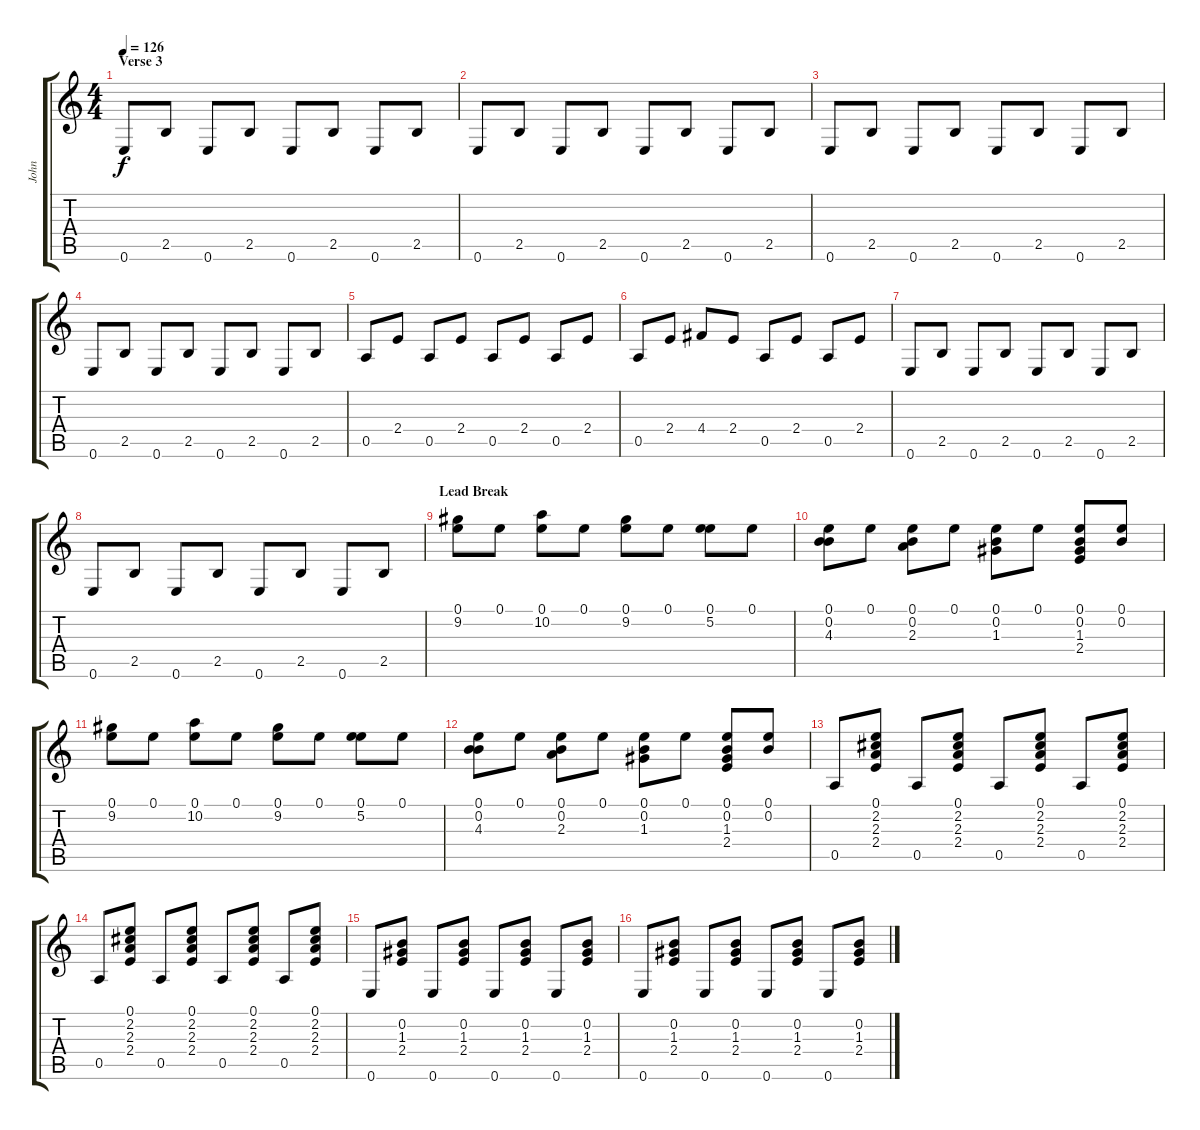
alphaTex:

\track ("John" "John") {instrument electricguitarmuted}
\staff {score tabs}
\tuning (E4 B3 G3 D3 A2 E2) {hide}
\ts (4 4)
\section ("" "Verse 3")
\tempo 126
\clef g2
\ks c
0.6.8{dy f} 2.5.8 0.6.8 2.5.8 0.6.8 2.5.8 0.6.8 2.5.8 |
0.6.8 2.5.8 0.6.8 2.5.8 0.6.8 2.5.8 0.6.8 2.5.8 |
0.6.8 2.5.8 0.6.8 2.5.8 0.6.8 2.5.8 0.6.8 2.5.8 |
0.6.8 2.5.8 0.6.8 2.5.8 0.6.8 2.5.8 0.6.8 2.5.8 |
0.5.8 2.4.8 0.5.8 2.4.8 0.5.8 2.4.8 0.5.8 2.4.8 |
0.5.8 2.4.8 4.4.8 2.4.8 0.5.8 2.4.8 0.5.8 2.4.8 |
0.6.8 2.5.8 0.6.8 2.5.8 0.6.8 2.5.8 0.6.8 2.5.8 |
0.6.8 2.5.8 0.6.8 2.5.8 0.6.8 2.5.8 0.6.8 2.5.8 |
\section ("" "Lead Break")
(0.1 9.2).8{volume 16 instrument overdrivenguitar} 0.1.8 (0.1 10.2).8 0.1.8 (0.1 9.2).8 0.1.8 (0.1 5.2).8 0.1.8 |
(0.1 0.2 4.3).8 0.1.8 (0.1 0.2 2.3).8 0.1.8 (0.1 0.2 1.3).8 0.1.8 (0.1 0.2 1.3 2.4).8 (0.1 0.2).8 |
(0.1 9.2).8 0.1.8 (0.1 10.2).8 0.1.8 (0.1 9.2).8 0.1.8 (0.1 5.2).8 0.1.8 |
(0.1 0.2 4.3).8 0.1.8 (0.1 0.2 2.3).8 0.1.8 (0.1 0.2 1.3).8 0.1.8 (0.1 0.2 1.3 2.4).8 (0.1 0.2).8 |
0.5.8 (0.1 2.2 2.3 2.4).8 0.5.8 (0.1 2.2 2.3 2.4).8 0.5.8 (0.1 2.2 2.3 2.4).8 0.5.8 (0.1 2.2 2.3 2.4).8 |
0.5.8 (0.1 2.2 2.3 2.4).8 0.5.8 (0.1 2.2 2.3 2.4).8 0.5.8 (0.1 2.2 2.3 2.4).8 0.5.8 (0.1 2.2 2.3 2.4).8 |
0.6.8 (0.2 1.3 2.4).8 0.6.8 (0.2 1.3 2.4).8 0.6.8 (0.2 1.3 2.4).8 0.6.8 (0.2 1.3 2.4).8 |
0.6.8 (0.2 1.3 2.4).8 0.6.8 (0.2 1.3 2.4).8 0.6.8 (0.2 1.3 2.4).8 0.6.8 (0.2 1.3 2.4).8
